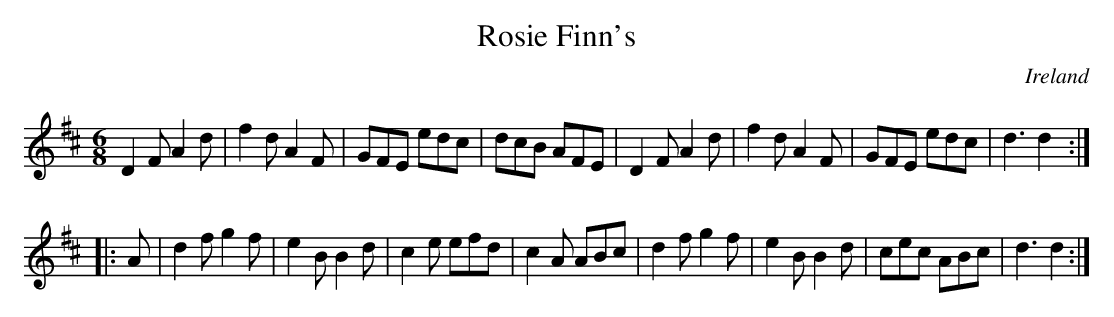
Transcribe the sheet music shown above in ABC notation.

X:1
T:Rosie Finn's
O:Ireland
M:6/8
K:D
D2F A2d|f2d A2F|GFE edc|dcB AFE|\
D2F A2d|f2d A2F|GFE edc|d3 d2::
A|\
d2f g2f|e2B B2d|c2e efd|c2A ABc|\
d2f g2f|e2B B2d|cec ABc|d3 d2:|
